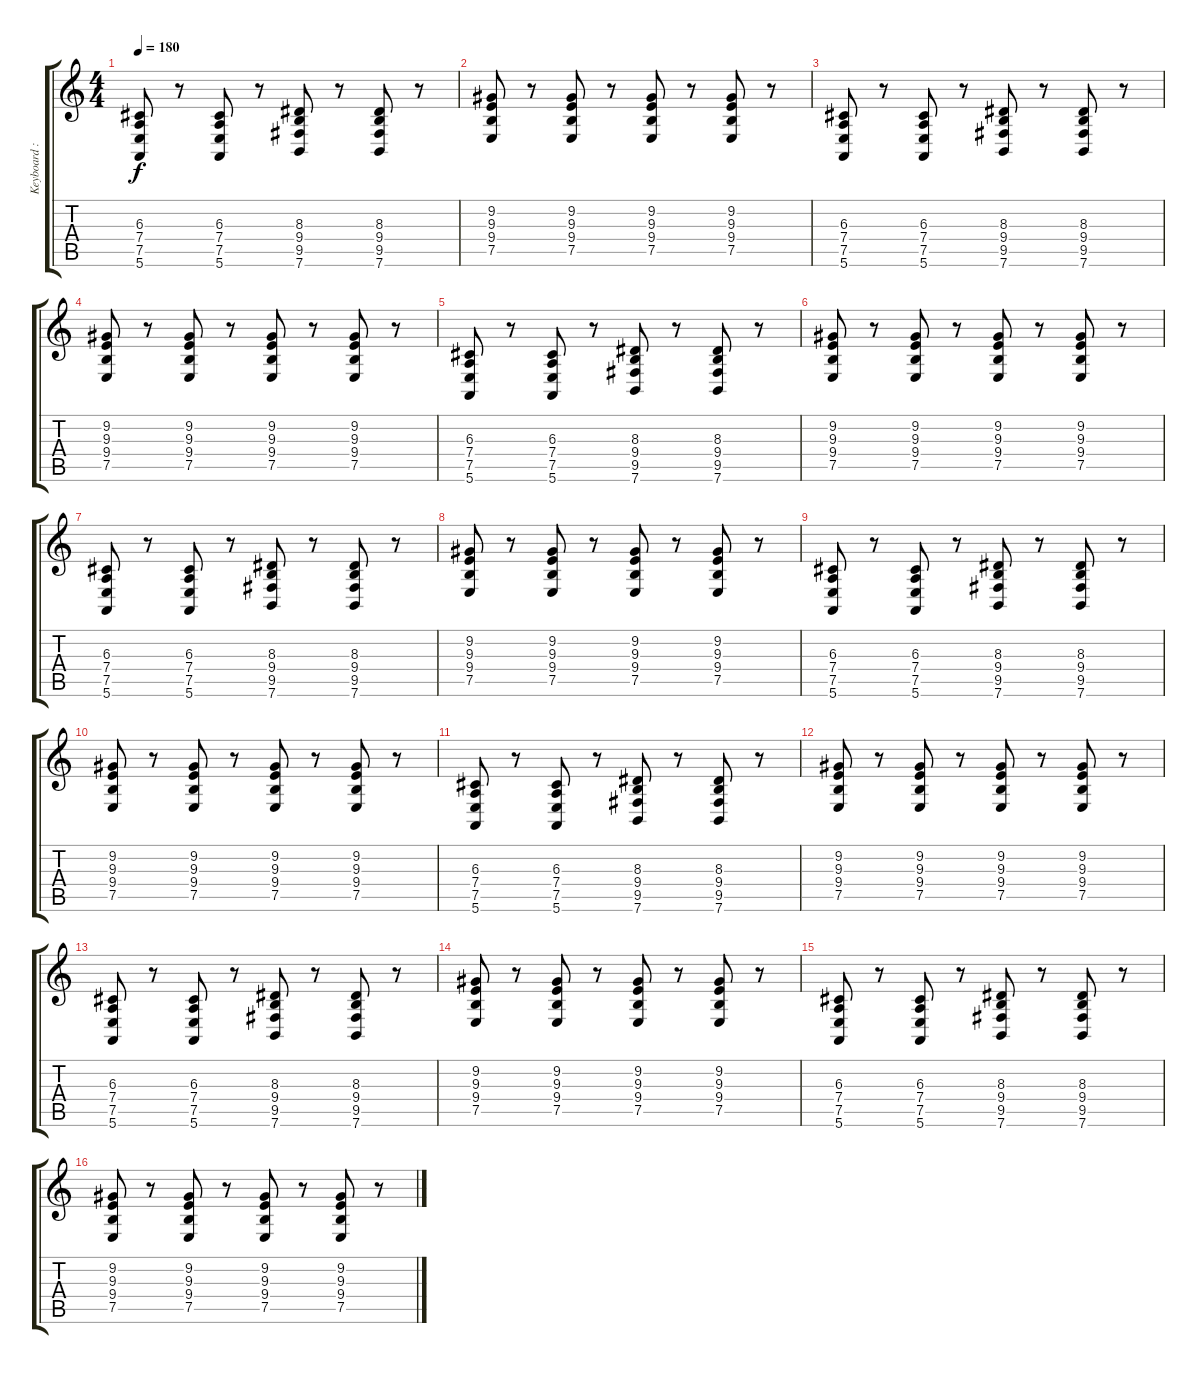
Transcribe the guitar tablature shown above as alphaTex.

\track ("Keyboard : Kotobuki Tsumugi - Chan" "Keyboard :") {instrument lead2sawtooth}
\staff {score tabs}
\tuning (E4 B3 G3 D3 A2 E2) {hide}
\ts (4 4)
\tempo 180
\clef g2
\ks c
(6.3 7.4 7.5 5.6).8{dy f} r.8 (6.3 7.4 7.5 5.6).8 r.8 (8.3 9.4 9.5 7.6).8 r.8 (8.3 9.4 9.5 7.6).8 r.8 |
(9.2 9.3 9.4 7.5).8 r.8 (9.2 9.3 9.4 7.5).8 r.8 (9.2 9.3 9.4 7.5).8 r.8 (9.2 9.3 9.4 7.5).8 r.8 |
(6.3 7.4 7.5 5.6).8 r.8 (6.3 7.4 7.5 5.6).8 r.8 (8.3 9.4 9.5 7.6).8 r.8 (8.3 9.4 9.5 7.6).8 r.8 |
(9.2 9.3 9.4 7.5).8 r.8 (9.2 9.3 9.4 7.5).8 r.8 (9.2 9.3 9.4 7.5).8 r.8 (9.2 9.3 9.4 7.5).8 r.8 |
(6.3 7.4 7.5 5.6).8 r.8 (6.3 7.4 7.5 5.6).8 r.8 (8.3 9.4 9.5 7.6).8 r.8 (8.3 9.4 9.5 7.6).8 r.8 |
(9.2 9.3 9.4 7.5).8 r.8 (9.2 9.3 9.4 7.5).8 r.8 (9.2 9.3 9.4 7.5).8 r.8 (9.2 9.3 9.4 7.5).8 r.8 |
(6.3 7.4 7.5 5.6).8 r.8 (6.3 7.4 7.5 5.6).8 r.8 (8.3 9.4 9.5 7.6).8 r.8 (8.3 9.4 9.5 7.6).8 r.8 |
(9.2 9.3 9.4 7.5).8 r.8 (9.2 9.3 9.4 7.5).8 r.8 (9.2 9.3 9.4 7.5).8 r.8 (9.2 9.3 9.4 7.5).8 r.8 |
(6.3 7.4 7.5 5.6).8 r.8 (6.3 7.4 7.5 5.6).8 r.8 (8.3 9.4 9.5 7.6).8 r.8 (8.3 9.4 9.5 7.6).8 r.8 |
(9.2 9.3 9.4 7.5).8 r.8 (9.2 9.3 9.4 7.5).8 r.8 (9.2 9.3 9.4 7.5).8 r.8 (9.2 9.3 9.4 7.5).8 r.8 |
(6.3 7.4 7.5 5.6).8 r.8 (6.3 7.4 7.5 5.6).8 r.8 (8.3 9.4 9.5 7.6).8 r.8 (8.3 9.4 9.5 7.6).8 r.8 |
(9.2 9.3 9.4 7.5).8 r.8 (9.2 9.3 9.4 7.5).8 r.8 (9.2 9.3 9.4 7.5).8 r.8 (9.2 9.3 9.4 7.5).8 r.8 |
(6.3 7.4 7.5 5.6).8 r.8 (6.3 7.4 7.5 5.6).8 r.8 (8.3 9.4 9.5 7.6).8 r.8 (8.3 9.4 9.5 7.6).8 r.8 |
(9.2 9.3 9.4 7.5).8 r.8 (9.2 9.3 9.4 7.5).8 r.8 (9.2 9.3 9.4 7.5).8 r.8 (9.2 9.3 9.4 7.5).8 r.8 |
(6.3 7.4 7.5 5.6).8 r.8 (6.3 7.4 7.5 5.6).8 r.8 (8.3 9.4 9.5 7.6).8 r.8 (8.3 9.4 9.5 7.6).8 r.8 |
(9.2 9.3 9.4 7.5).8 r.8 (9.2 9.3 9.4 7.5).8 r.8 (9.2 9.3 9.4 7.5).8 r.8 (9.2 9.3 9.4 7.5).8 r.8
